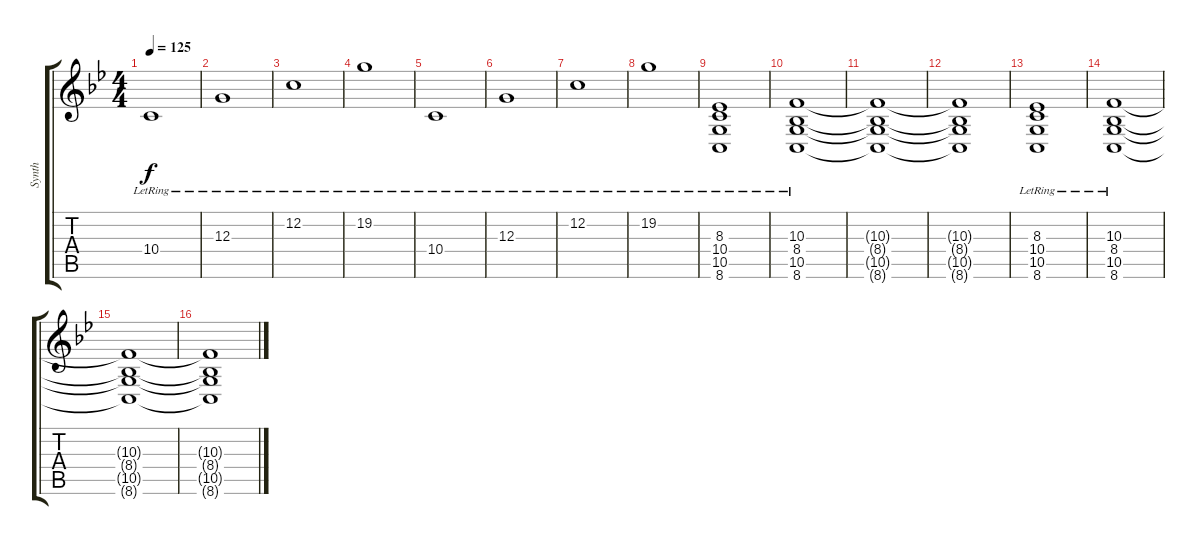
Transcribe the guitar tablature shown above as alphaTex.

\track ("Synth" "Synth") {instrument fx6goblins}
\staff {score tabs}
\tuning (Eb4 C4 G3 D3 A2 E2) {hide}
\ts (4 4)
\tempo 125
\clef g2
\ks bb
10.4{lr}.1{dy f instrument fx6goblins} |
12.3{lr}.1 |
12.2{lr}.1 |
19.2{lr}.1 |
10.4{lr}.1 |
12.3{lr}.1 |
12.2{lr}.1 |
19.2{lr}.1 |
(8.3{lr} 10.4{lr} 10.5{lr} 8.6{lr}).1 |
(10.3{lr} 8.4{lr} 10.5{lr} 8.6{lr}).1 |
(10.3{t} 8.4{t} 10.5{t} 8.6{t}).1 |
(10.3{t} 8.4{t} 10.5{t} 8.6{t}).1 |
(8.3{lr} 10.4{lr} 10.5{lr} 8.6{lr}).1 |
(10.3{lr} 8.4{lr} 10.5{lr} 8.6{lr}).1 |
(10.3{t} 8.4{t} 10.5{t} 8.6{t}).1 |
(10.3{t} 8.4{t} 10.5{t} 8.6{t}).1
